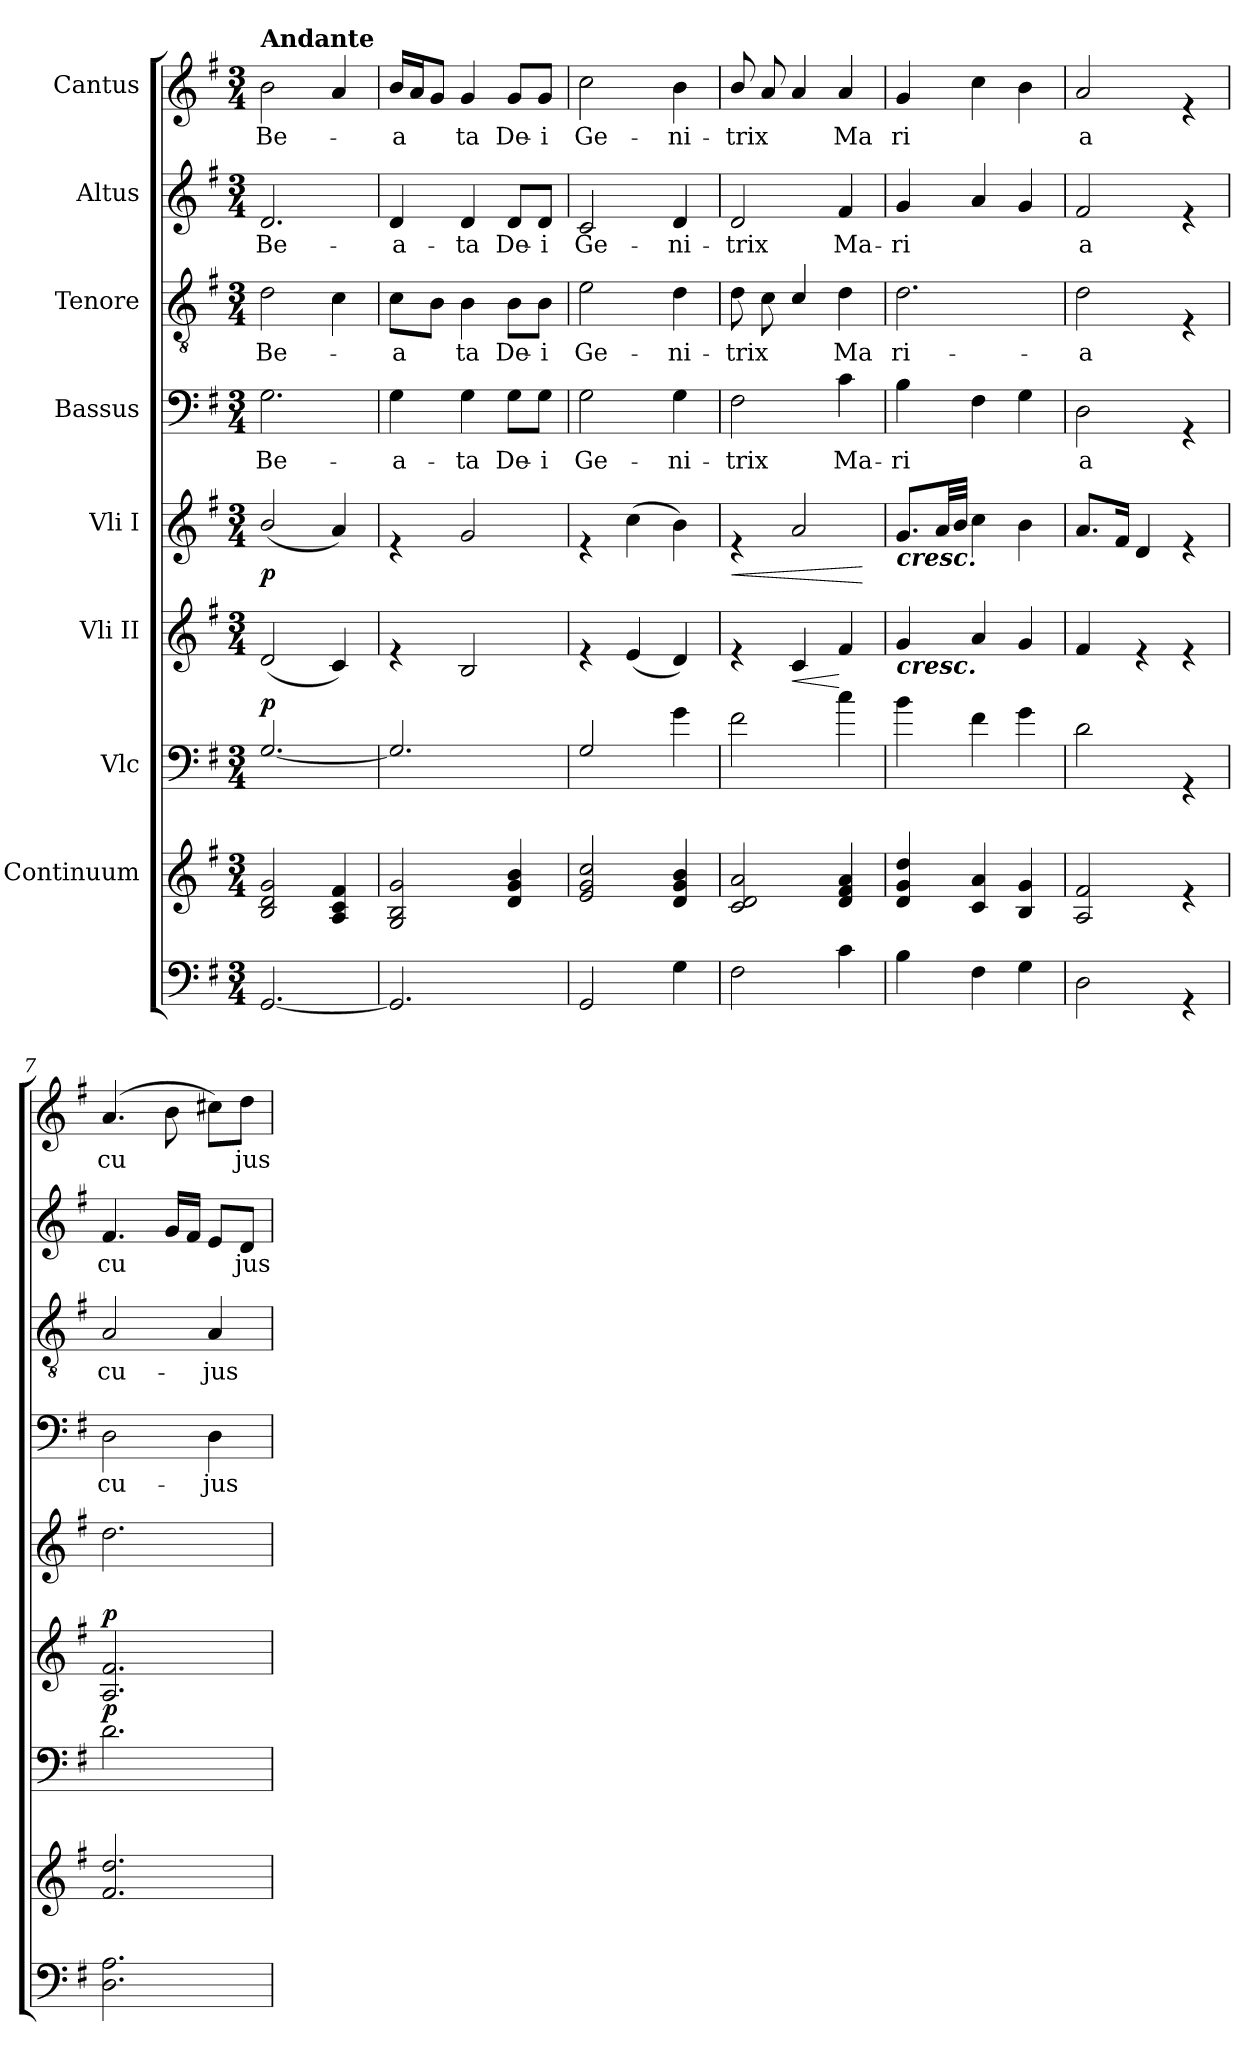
**kern	**kern	**kern	**dynam	**kern	**dynam	**kern	**dynam	**kern	**text	**kern	**text	**kern	**text	**kern	**text
*part9	*part8	*part7	*part7	*part6	*part6	*part5	*part5	*part4	*part4	*part3	*part3	*part2	*part2	*part1	*part1
*staff9	*staff8	*staff7	*staff7	*staff6	*staff6	*staff5	*staff5	*staff4	*staff4	*staff3	*staff3	*staff2	*staff2	*staff1	*staff1
*	*I"Continuum	*I"Vlc	*	*I"Vli II	*	*I"Vli I	*	*I"Bassus	*	*I"Tenore	*	*I"Altus	*	*I"Cantus	*
*clefF4	*clefG2	*clefF4	*	*clefG2	*	*clefG2	*	*clefF4	*	*clefGv2	*	*clefG2	*	*clefG2	*
*	*	*ITrd7c12	*	*	*	*	*	*	*	*	*	*	*	*	*
*k[f#]	*k[f#]	*k[f#]	*	*k[f#]	*	*k[f#]	*	*k[f#]	*	*k[f#]	*	*k[f#]	*	*k[f#]	*
*G:	*G:	*G:	*	*G:	*	*G:	*	*G:	*	*G:	*	*G:	*	*G:	*
*M3/4	*M3/4	*M3/4	*	*M3/4	*	*M3/4	*	*M3/4	*	*M3/4	*	*M3/4	*	*M3/4	*
=1	=1	=1	=1	=1	=1	=1	=1	=1	=1	=1	=1	=1	=1	=1	=1
!	!	!	!	!	!	!	!	!	!	!	!	!	!	!LO:TX:a:B:t=Andante	!
!	!	!	!LO:DY:a	!	!	!	!LO:DY:b	!	!LO:LY:b	!	!LO:LY:b	!	!LO:LY:b	!	!LO:LY:b
[<2.GG/	2B/ 2d/ 2g/	[<2.GG/	p	(<2d/	.	(<2b/	p	2.G\	Be-	2d\	Be-	2.d/	Be-	2b\	Be-
.	4A/ 4c/ 4f#/	.	.	4c/)	.	4a/)	.	.	.	4c\	.	.	.	4a/	.
=2	=2	=2	=2	=2	=2	=2	=2	=2	=2	=2	=2	=2	=2	=2	=2
!	!	!	!	!	!	!	!	!	!LO:LY:b	!	!LO:LY:b	!	!LO:LY:b	!	!LO:LY:b
2.GG/]	2G/ 2B/ 2g/	2.GG/]	.	4re	.	4re	.	4G\	-a-	8c\L	-a	4d/	-a-	16b/LL	-a
.	.	.	.	.	.	.	.	.	.	.	.	.	.	16a/J	.
.	.	.	.	.	.	.	.	.	.	8B\J	.	.	.	8g/J	.
!	!	!	!	!	!	!	!	!	!LO:LY:b	!	!LO:LY:b	!	!LO:LY:b	!	!LO:LY:b
.	.	.	.	2B/	.	2g/	.	4G\	-ta	4B\	ta	4d/	-ta	4g/	ta
!	!	!	!	!	!	!	!	!	!LO:LY:b	!	!LO:LY:b	!	!LO:LY:b	!	!LO:LY:b
.	4d/ 4g/ 4b/	.	.	.	.	.	.	8G\L	De-	8B\L	De-	8d/L	De-	8g/L	De-
!	!	!	!	!	!	!	!	!	!LO:LY:b	!	!LO:LY:b	!	!LO:LY:b	!	!LO:LY:b
.	.	.	.	.	.	.	.	8G\J	-i	8B\J	-i	8d/J	-i	8g/J	-i
=3	=3	=3	=3	=3	=3	=3	=3	=3	=3	=3	=3	=3	=3	=3	=3
!	!	!	!	!	!	!	!	!	!LO:LY:b	!	!LO:LY:b	!	!LO:LY:b	!	!LO:LY:b
2GG/	2e/ 2g/ 2cc/	2GG/	.	4re	.	4re	.	2G\	Ge-	2e\	Ge-	2c/	Ge-	2cc\	Ge-
.	.	.	.	(<4e/	.	(>4cc\	.	.	.	.	.	.	.	.	.
!	!	!	!	!	!	!	!	!	!LO:LY:b	!	!LO:LY:b	!	!LO:LY:b	!	!LO:LY:b
4G\	4d/ 4g/ 4b/	4G\	.	4d/)	.	4b\)	.	4G\	-ni-	4d\	-ni-	4d/	-ni-	4b\	-ni-
=4	=4	=4	=4	=4	=4	=4	=4	=4	=4	=4	=4	=4	=4	=4	=4
!	!	!	!	!	!	!	!LO:HP:b	!	!LO:LY:b	!	!LO:LY:b	!	!LO:LY:b	!	!LO:LY:b
*	*	*	*	*	*	*	*	*	*	*^	*	*	*	*^	*
2F#\	2c/ 2d/ 2a/	2F#\	.	4re	.	4re	<	2F#\	-trix	8d\	8ryy	-trix	2d/	-trix	8b/	8ryy	-trix
.	.	.	.	.	.	.	.	.	.	8ryy	8c\	.	.	.	8ryy	8a/	.
!	!	!	!	!	!LO:HP:b	!	!	!	!	!	!	!	!	!	!	!	!
.	.	.	.	4c/	<	2a/	.	.	.	4c/	4ryy	.	.	.	4a/	4ryy	.
!	!	!	!	!	!	!	!	!	!LO:LY:b	!	!	!LO:LY:b	!	!LO:LY:b	!	!	!LO:LY:b
4c\	4d/ 4f#/ 4a/	4c\	.	4f#/	[	.	.	4c\	Ma-	4ryy	4d\	Ma-	4f#/	Ma-	4ryy	4a/	Ma-
*	*	*	*	*	*	*	*	*	*	*v	*v	*	*	*	*v	*v	*
.	.	.	.	.	.	.	[	.	.	.	.	.	.	.	.
=5	=5	=5	=5	=5	=5	=5	=5	=5	=5	=5	=5	=5	=5	=5	=5
!	!	!	!	!	!	!LO:TX:b:Bi:t=cresc.	!	!	!	!	!	!	!	!	!
!	!	!	!	!LO:TX:b:Bi:t=cresc.	!	!	!	!	!	!	!	!	!	!	!
!	!	!	!	!	!	!	!	!	!LO:LY:b	!	!LO:LY:b	!	!LO:LY:b	!	!LO:LY:b
4B\	4d/ 4g/ 4dd/	4B\	.	4g/	.	8.g/L	.	4B\	-ri	2.d\	-ri-	4g/	-ri	4g/	-ri
.	.	.	.	.	.	32a/LL	.	.	.	.	.	.	.	.	.
.	.	.	.	.	.	32b/JJJ	.	.	.	.	.	.	.	.	.
4F#\	4c/ 4a/	4F#\	.	4a/	.	4cc\	.	4F#\	.	.	.	4a/	.	4cc\	.
4G\	4B/ 4g/	4G\	.	4g/	.	4b\	.	4G\	.	.	.	4g/	.	4b\	.
!!LO:PB:g=z
=6	=6	=6	=6	=6	=6	=6	=6	=6	=6	=6	=6	=6	=6	=6	=6
!	!	!	!	!	!	!	!	!	!LO:LY:b	!	!LO:LY:b	!	!LO:LY:b	!	!LO:LY:b
2D\	2A/ 2f#/	2D\	.	4f#/	.	8.a/L	.	2D\	a	2d\	-a	2f#/	a	2a/	a
.	.	.	.	.	.	16f#/Jk	.	.	.	.	.	.	.	.	.
.	.	.	.	4re	.	4d/	.	.	.	.	.	.	.	.	.
4rGG	4re	4rGG	.	4re	.	4re	.	4rGG	.	4rE	.	4re	.	4re	.
=7	=7	=7	=7	=7	=7	=7	=7	=7	=7	=7	=7	=7	=7	=7	=7
!	!	!	!LO:DY:a	!	!LO:DY:a	!	!	!	!LO:LY:b	!	!LO:LY:b	!	!LO:LY:b	!	!LO:LY:b
2.D\ 2.A\	2.f#/ 2.dd/	2.D\	p	2.A/ 2.f#/	p	2.dd\	.	2D\	cu-	2A/	cu-	4.f#/	cu	(<4.a/	cu
.	.	.	.	.	.	.	.	.	.	.	.	16g/LL	.	8b\	.
.	.	.	.	.	.	.	.	.	.	.	.	16f#/JJ	.	.	.
!	!	!	!	!	!	!	!	!	!LO:LY:b	!	!LO:LY:b	!	!	!	!
.	.	.	.	.	.	.	.	4D\	-jus	4A/	-jus	8e/L	.	8cc#X\L)	.
!	!	!	!	!	!	!	!	!	!	!	!	!	!LO:LY:b	!	!LO:LY:b
.	.	.	.	.	.	.	.	.	.	.	.	8d/J	jus	8dd\J	jus
=	=	=	=	=	=	=	=	=	=	=	=	=	=	=	=
*-	*-	*-	*-	*-	*-	*-	*-	*-	*-	*-	*-	*-	*-	*-	*-
